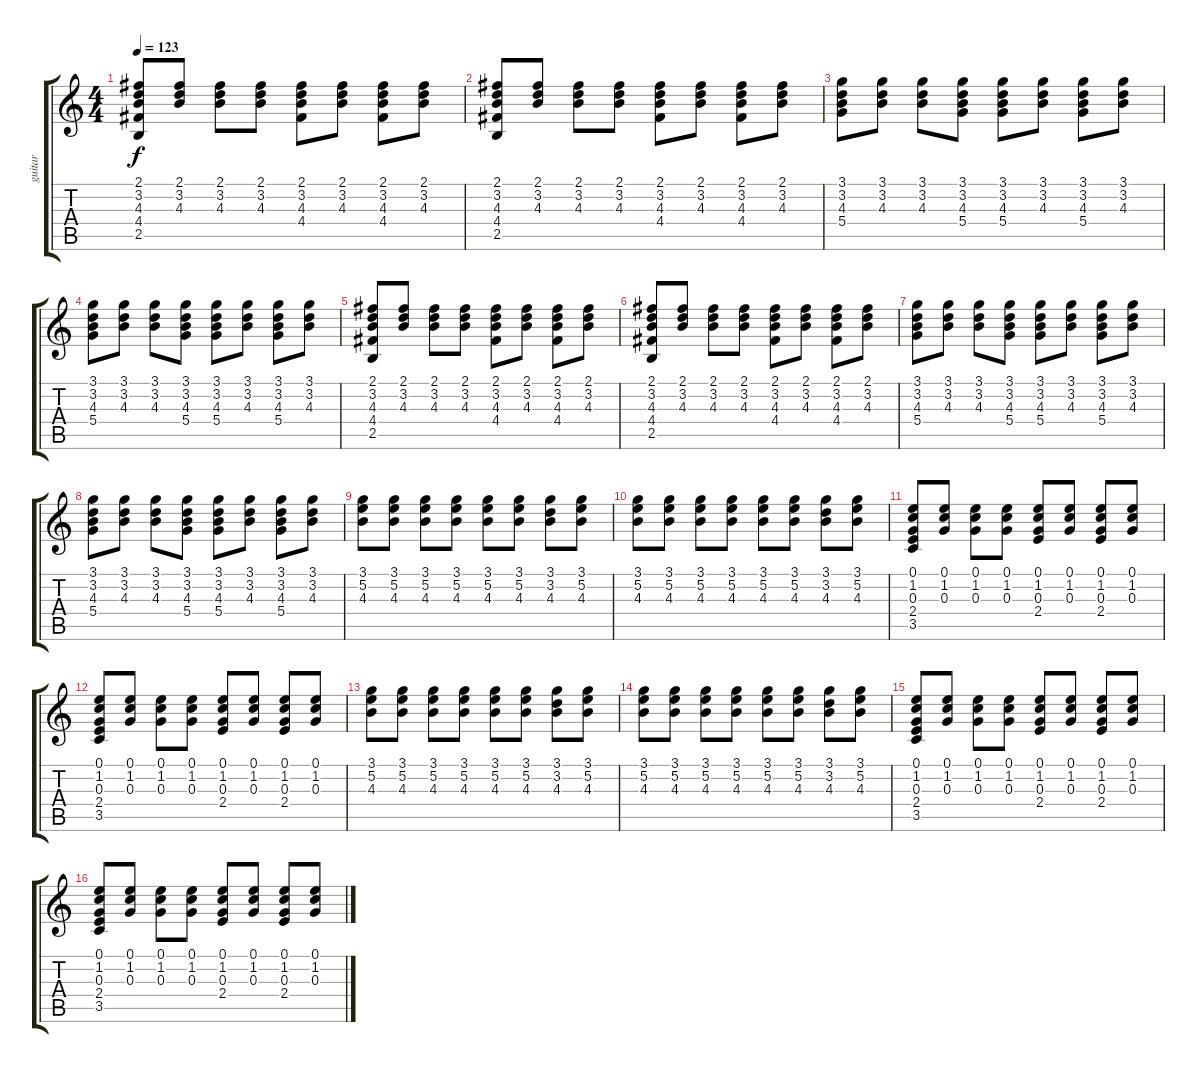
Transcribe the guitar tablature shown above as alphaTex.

\track ("guitar" "guitar") {instrument acousticguitarsteel}
\staff {score tabs}
\tuning (E4 B3 G3 D3 A2 E2) {hide}
\ts (4 4)
\tempo 123
\clef g2
\ks c
(2.1 3.2 4.3 4.4 2.5).8{dy f instrument acousticguitarsteel} (2.1 3.2 4.3).8 (2.1 3.2 4.3).8 (2.1 3.2 4.3).8 (2.1 3.2 4.3 4.4).8 (2.1 3.2 4.3).8 (2.1 3.2 4.3 4.4).8 (2.1 3.2 4.3).8 |
(2.1 3.2 4.3 4.4 2.5).8 (2.1 3.2 4.3).8 (2.1 3.2 4.3).8 (2.1 3.2 4.3).8 (2.1 3.2 4.3 4.4).8 (2.1 3.2 4.3).8 (2.1 3.2 4.3 4.4).8 (2.1 3.2 4.3).8 |
(3.1 3.2 4.3 5.4).8 (3.1 3.2 4.3).8 (3.1 3.2 4.3).8 (3.1 3.2 4.3 5.4).8 (3.1 3.2 4.3 5.4).8 (3.1 3.2 4.3).8 (3.1 3.2 4.3 5.4).8 (3.1 3.2 4.3).8 |
(3.1 3.2 4.3 5.4).8 (3.1 3.2 4.3).8 (3.1 3.2 4.3).8 (3.1 3.2 4.3 5.4).8 (3.1 3.2 4.3 5.4).8 (3.1 3.2 4.3).8 (3.1 3.2 4.3 5.4).8 (3.1 3.2 4.3).8 |
(2.1 3.2 4.3 4.4 2.5).8 (2.1 3.2 4.3).8 (2.1 3.2 4.3).8 (2.1 3.2 4.3).8 (2.1 3.2 4.3 4.4).8 (2.1 3.2 4.3).8 (2.1 3.2 4.3 4.4).8 (2.1 3.2 4.3).8 |
(2.1 3.2 4.3 4.4 2.5).8 (2.1 3.2 4.3).8 (2.1 3.2 4.3).8 (2.1 3.2 4.3).8 (2.1 3.2 4.3 4.4).8 (2.1 3.2 4.3).8 (2.1 3.2 4.3 4.4).8 (2.1 3.2 4.3).8 |
(3.1 3.2 4.3 5.4).8 (3.1 3.2 4.3).8 (3.1 3.2 4.3).8 (3.1 3.2 4.3 5.4).8 (3.1 3.2 4.3 5.4).8 (3.1 3.2 4.3).8 (3.1 3.2 4.3 5.4).8 (3.1 3.2 4.3).8 |
(3.1 3.2 4.3 5.4).8 (3.1 3.2 4.3).8 (3.1 3.2 4.3).8 (3.1 3.2 4.3 5.4).8 (3.1 3.2 4.3 5.4).8 (3.1 3.2 4.3).8 (3.1 3.2 4.3 5.4).8 (3.1 3.2 4.3).8 |
(3.1 5.2 4.3).8 (3.1 5.2 4.3).8 (3.1 5.2 4.3).8 (3.1 5.2 4.3).8 (3.1 5.2 4.3).8 (3.1 5.2 4.3).8 (3.1 3.2 4.3).8 (3.1 5.2 4.3).8 |
(3.1 5.2 4.3).8 (3.1 5.2 4.3).8 (3.1 5.2 4.3).8 (3.1 5.2 4.3).8 (3.1 5.2 4.3).8 (3.1 5.2 4.3).8 (3.1 3.2 4.3).8 (3.1 5.2 4.3).8 |
(0.1 1.2 0.3 2.4 3.5).8 (0.1 1.2 0.3).8 (0.1 1.2 0.3).8 (0.1 1.2 0.3).8 (0.1 1.2 0.3 2.4).8 (0.1 1.2 0.3).8 (0.1 1.2 0.3 2.4).8 (0.1 1.2 0.3).8 |
(0.1 1.2 0.3 2.4 3.5).8 (0.1 1.2 0.3).8 (0.1 1.2 0.3).8 (0.1 1.2 0.3).8 (0.1 1.2 0.3 2.4).8 (0.1 1.2 0.3).8 (0.1 1.2 0.3 2.4).8 (0.1 1.2 0.3).8 |
(3.1 5.2 4.3).8 (3.1 5.2 4.3).8 (3.1 5.2 4.3).8 (3.1 5.2 4.3).8 (3.1 5.2 4.3).8 (3.1 5.2 4.3).8 (3.1 3.2 4.3).8 (3.1 5.2 4.3).8 |
(3.1 5.2 4.3).8 (3.1 5.2 4.3).8 (3.1 5.2 4.3).8 (3.1 5.2 4.3).8 (3.1 5.2 4.3).8 (3.1 5.2 4.3).8 (3.1 3.2 4.3).8 (3.1 5.2 4.3).8 |
(0.1 1.2 0.3 2.4 3.5).8 (0.1 1.2 0.3).8 (0.1 1.2 0.3).8 (0.1 1.2 0.3).8 (0.1 1.2 0.3 2.4).8 (0.1 1.2 0.3).8 (0.1 1.2 0.3 2.4).8 (0.1 1.2 0.3).8 |
(0.1 1.2 0.3 2.4 3.5).8 (0.1 1.2 0.3).8 (0.1 1.2 0.3).8 (0.1 1.2 0.3).8 (0.1 1.2 0.3 2.4).8 (0.1 1.2 0.3).8 (0.1 1.2 0.3 2.4).8 (0.1 1.2 0.3).8
